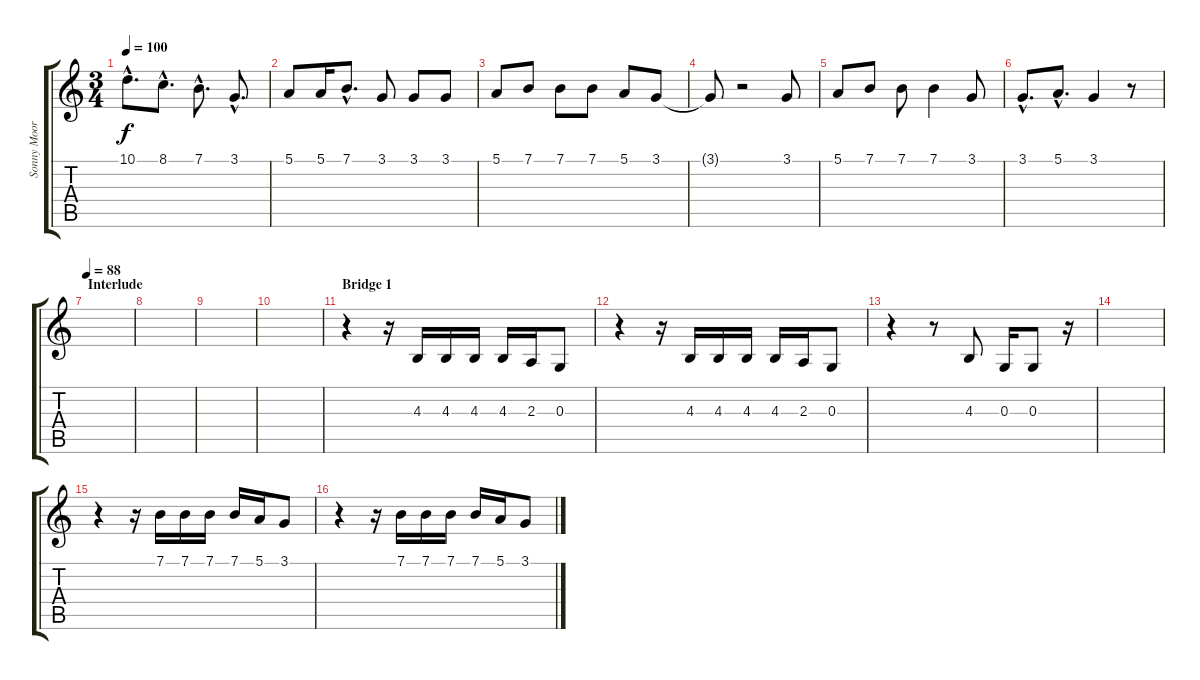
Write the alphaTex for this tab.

\track ("Sonny Moore (Vocals)" "Sonny Moor") {instrument clarinet}
\staff {score tabs}
\tuning (E4 B3 G3 D3 A2 E2) {hide}
\ts (3 4)
\tempo 100
\clef g2
\ks c
10.1{hac}.8{d dy f} 8.1{hac}.8{d} 7.1{hac}.8{d} 3.1{hac}.8{d} |
5.1.8 5.1.16 7.1{hac}.8{d} 3.1.8 3.1.8 3.1.8 |
5.1.8 7.1.8 7.1.8 7.1.8 5.1.8 3.1.8 |
3.1{t}.8 r.2 3.1.8 |
5.1.8 7.1.8 7.1.8 7.1.4 3.1.8 |
3.1{hac}.8{d} 5.1{hac}.8{d} 3.1.4 r.8 |
\section ("" "Interlude")
\tempo 88
|
|
|
|
\section ("" "Bridge 1")
r.4 r.16 4.3.16 4.3.16 4.3.16 4.3.16 2.3.16 0.3.8 |
r.4 r.16 4.3.16 4.3.16 4.3.16 4.3.16 2.3.16 0.3.8 |
r.4 r.8 4.3.8 0.3.16 0.3.8 r.16 |
|
r.4 r.16 7.1.16 7.1.16 7.1.16 7.1.16 5.1.16 3.1.8 |
r.4 r.16 7.1.16 7.1.16 7.1.16 7.1.16 5.1.16 3.1.8
